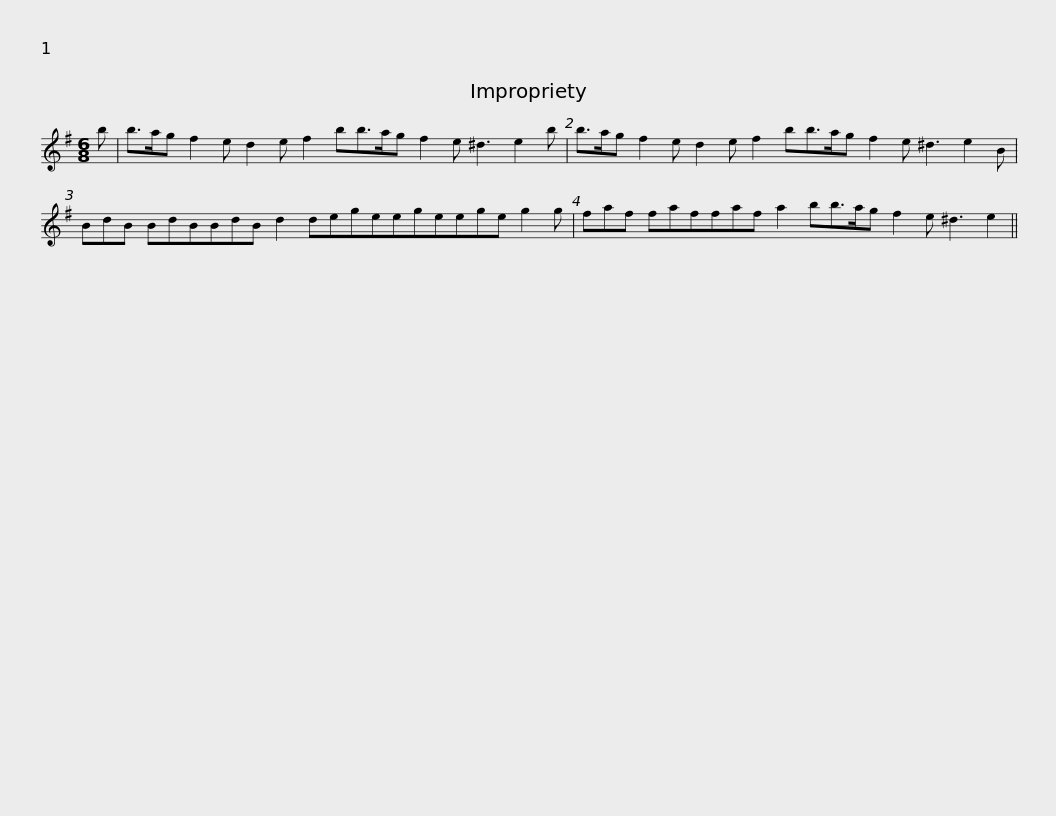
X:1
L:1/8
M:6/8
I:linebreak $
K:Emin
V:1 treble
V:1
 b | b>ag f2 e d2 e f2 bb>ag f2 e ^d3 e2 b |$ b>ag f2 e d2 e f2 bb>ag f2 e ^d3 e2 B |$ BdB BdBBdB d2 degeegeege g2 g |$ faf faffaf a2 bb>ag f2 e ^d3 e2 || %5
